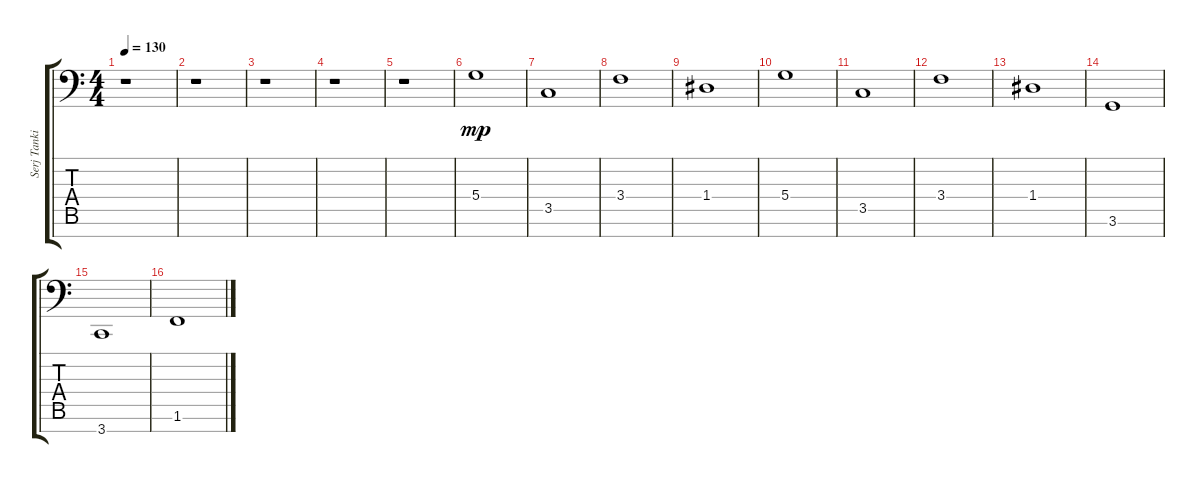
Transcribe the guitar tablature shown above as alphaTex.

\track ("Serj Tankian" "Serj Tanki") {instrument cello}
\staff {score tabs}
\tuning (E4 B3 G3 D3 A2 E2 A1) {hide}
\ts (4 4)
\tempo 130
\clef f4
\ks c
r.1{dy mp} |
r.1 |
r.1 |
r.1 |
r.1 |
5.4.1 |
3.5.1 |
3.4.1 |
1.4.1 |
5.4.1 |
3.5.1 |
3.4.1 |
1.4.1 |
3.6.1 |
3.7.1 |
1.6.1
